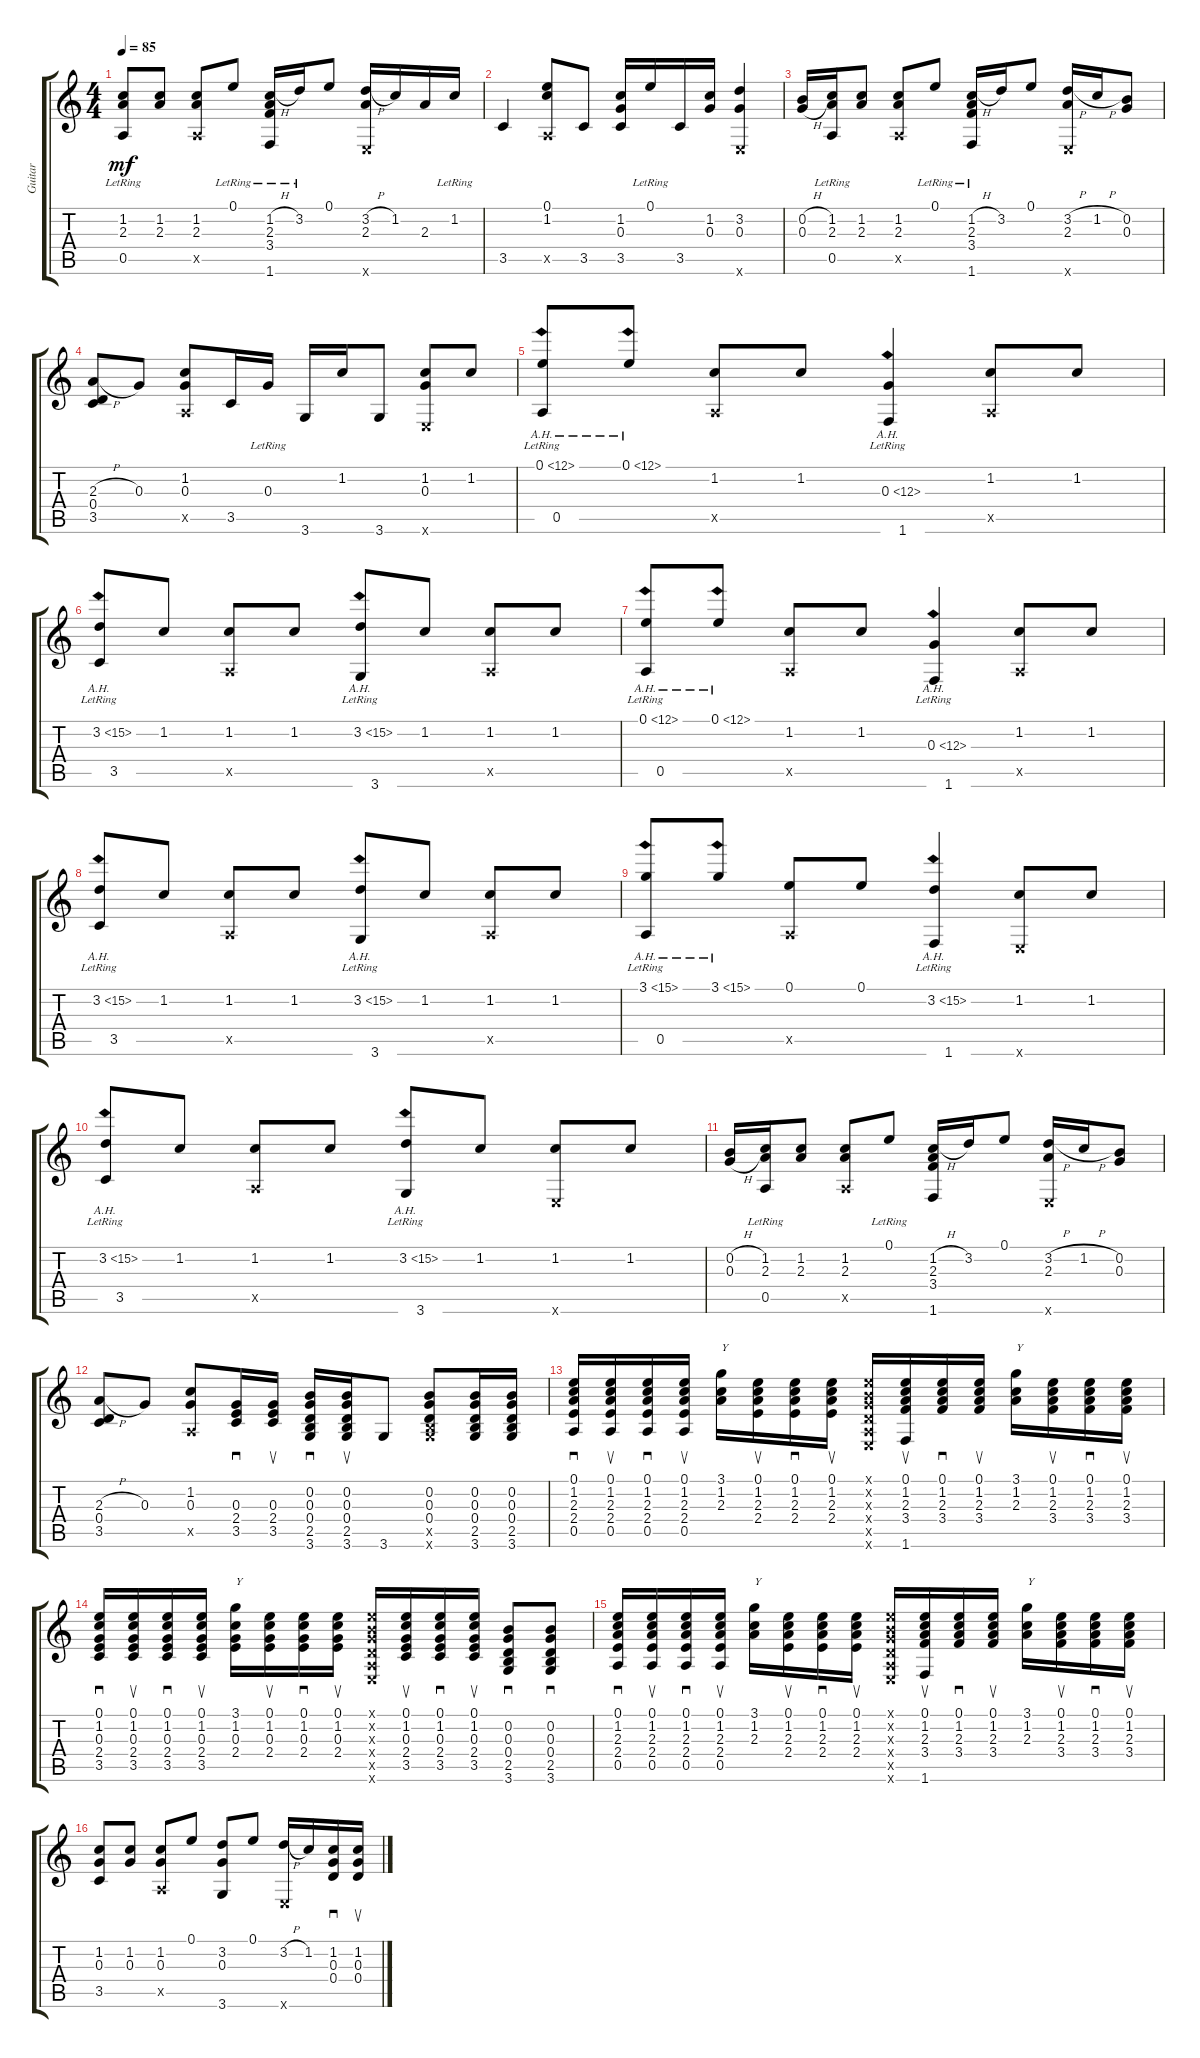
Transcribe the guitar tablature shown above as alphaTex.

\track ("Guitar" "Guitar") {instrument acousticguitarnylon}
\staff {score tabs}
\tuning (E4 B3 G3 D3 A2 E2) {hide}
\ts (4 4)
\tempo 85
\clef g2
\ks c
(1.2 2.3 0.5{lr}).8{dy mf} (1.2 2.3).8 (1.2 2.3 0.5{x}).8 0.1{lr}.8 (1.2{h lr} 2.3{lr} 3.4{lr} 1.6{lr}).16 3.2{lr}.16 0.1.8 (3.2{h} 2.3 0.6{x}).16 1.2.16 2.3.16 1.2{lr}.16 |
3.5.4 (0.1 1.2 0.5{x}).8 3.5.8 (1.2 0.3 3.5).16 0.1{lr}.16 3.5.16 (1.2 0.3).16 (3.2 0.3 0.6{x}).4 |
(0.2{h} 0.3{h}).16 (1.2 2.3 0.5{lr}).16 (1.2 2.3).8 (1.2 2.3 0.5{x}).8 0.1{lr}.8 (1.2{h} 2.3{lr} 3.4{lr} 1.6{lr}).16 3.2.16 0.1.8 (3.2{h} 2.3 0.6{x}).16 1.2{h}.16 (0.2 0.3).8 |
(2.3{h} 0.4 3.5).8 0.3.8 (1.2 0.3 0.5{x}).8 3.5.16 0.3{lr}.16 3.6.16 1.2.16 3.6.8 (1.2 0.3 0.6{x}).8 1.2.8 |
(0.1{ah 12} 0.5{lr}).8 0.1{ah 12}.8 (1.2 0.5{x}).8 1.2.8 (0.3{ah 12} 1.6{lr}).4 (1.2 0.5{x}).8 1.2.8 |
(3.2{ah 12} 3.5{lr}).8 1.2.8 (1.2 0.5{x}).8 1.2.8 (3.2{ah 12} 3.6{lr}).8 1.2.8 (1.2 0.5{x}).8 1.2.8 |
(0.1{ah 12} 0.5{lr}).8 0.1{ah 12}.8 (1.2 0.5{x}).8 1.2.8 (0.3{ah 12} 1.6{lr}).4 (1.2 0.5{x}).8 1.2.8 |
(3.2{ah 12} 3.5{lr}).8 1.2.8 (1.2 0.5{x}).8 1.2.8 (3.2{ah 12} 3.6{lr}).8 1.2.8 (1.2 0.5{x}).8 1.2.8 |
(3.1{ah 12} 0.5{lr}).8 3.1{ah 12}.8 (0.1 0.5{x}).8 0.1.8 (3.2{ah 12} 1.6{lr}).4 (1.2 0.6{x}).8 1.2.8 |
(3.2{ah 12} 3.5{lr}).8 1.2.8 (1.2 0.5{x}).8 1.2.8 (3.2{ah 12} 3.6{lr}).8 1.2.8 (1.2 0.6{x}).8 1.2.8 |
(0.2{h} 0.3{h}).16 (1.2 2.3 0.5{lr}).16 (1.2 2.3).8 (1.2 2.3 0.5{x}).8 0.1{lr}.8 (1.2{h} 2.3 3.4 1.6).16 3.2.16 0.1.8 (3.2{h} 2.3 0.6{x}).16 1.2{h}.16 (0.2 0.3).8 |
(2.3{h} 0.4 3.5).8 0.3.8 (1.2 0.3 0.5{x}).8 (0.3 2.4 3.5).16{sd} (0.3 2.4 3.5).16{su} (0.2 0.3 0.4 2.5 3.6).16{sd} (0.2 0.3 0.4 2.5 3.6).16{su} 3.6.8 (0.2 0.3 0.4 2.5{x} 3.6{x}).8 (0.2 0.3 0.4 2.5 3.6).16 (0.2 0.3 0.4 2.5 3.6).16 |
(0.1 1.2 2.3 2.4 0.5).16{sd} (0.1 1.2 2.3 2.4 0.5).16{su} (0.1 1.2 2.3 2.4 0.5).16{sd} (0.1 1.2 2.3 2.4 0.5).16{su} (3.1 1.2 2.3).16{txt "Y"} (0.1 1.2 2.3 2.4).16{su} (0.1 1.2 2.3 2.4).16{sd} (0.1 1.2 2.3 2.4).16{su} (0.1{x} 0.2{x} 0.3{x} 0.4{x} 0.5{x} 0.6{x}).16 (0.1 1.2 2.3 3.4 1.6).16{su} (0.1 1.2 2.3 3.4).16{sd} (0.1 1.2 2.3 3.4).16{su} (3.1 1.2 2.3).16{txt "Y"} (0.1 1.2 2.3 3.4).16{su} (0.1 1.2 2.3 3.4).16{sd} (0.1 1.2 2.3 3.4).16{su} |
(0.1 1.2 0.3 2.4 3.5).16{sd} (0.1 1.2 0.3 2.4 3.5).16{su} (0.1 1.2 0.3 2.4 3.5).16{sd} (0.1 1.2 0.3 2.4 3.5).16{su} (3.1 1.2 0.3 2.4).16{txt "Y"} (0.1 1.2 0.3 2.4).16{su} (0.1 1.2 0.3 2.4).16{sd} (0.1 1.2 0.3 2.4).16{su} (0.1{x} 0.2{x} 0.3{x} 0.4{x} 0.5{x} 0.6{x}).16 (0.1 1.2 0.3 2.4 3.5).16{su} (0.1 1.2 0.3 2.4 3.5).16{sd} (0.1 1.2 0.3 2.4 3.5).16{su} (0.2 0.3 0.4 2.5 3.6).8{sd} (0.2 0.3 0.4 2.5 3.6).8{sd} |
(0.1 1.2 2.3 2.4 0.5).16{sd} (0.1 1.2 2.3 2.4 0.5).16{su} (0.1 1.2 2.3 2.4 0.5).16{sd} (0.1 1.2 2.3 2.4 0.5).16{su} (3.1 1.2 2.3).16{txt "Y"} (0.1 1.2 2.3 2.4).16{su} (0.1 1.2 2.3 2.4).16{sd} (0.1 1.2 2.3 2.4).16{su} (0.1{x} 0.2{x} 0.3{x} 0.4{x} 0.5{x} 0.6{x}).16 (0.1 1.2 2.3 3.4 1.6).16{su} (0.1 1.2 2.3 3.4).16{sd} (0.1 1.2 2.3 3.4).16{su} (3.1 1.2 2.3).16{txt "Y"} (0.1 1.2 2.3 3.4).16{su} (0.1 1.2 2.3 3.4).16{sd} (0.1 1.2 2.3 3.4).16{su} |
(1.2 0.3 3.5).8 (1.2 0.3).8 (1.2 0.3 0.5{x}).8 0.1.8 (3.2 0.3 3.6).8 0.1.8 (3.2{h} 0.6{x}).16 1.2.16 (1.2 0.3 0.4).16{sd} (1.2 0.3 0.4).16{su}
